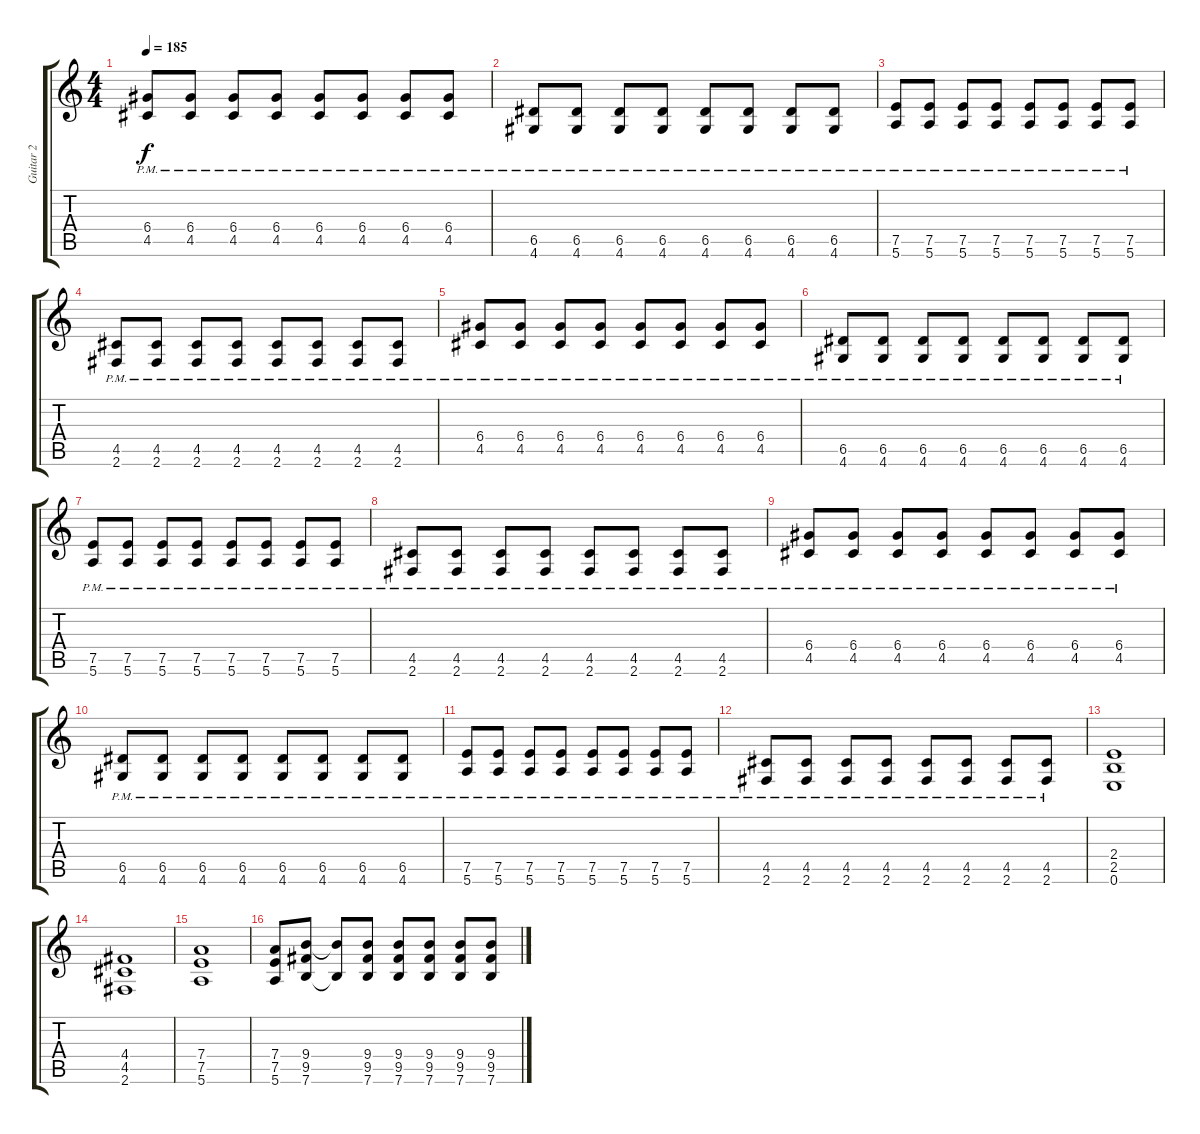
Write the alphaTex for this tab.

\track ("Guitar 2" "Guitar 2") {instrument overdrivenguitar}
\staff {score tabs}
\tuning (E4 B3 G3 D3 A2 E2) {hide}
\ts (4 4)
\tempo 185
\clef g2
\ks c
(6.4{pm} 4.5{pm}).8{dy f} (6.4{pm} 4.5{pm}).8 (6.4{pm} 4.5{pm}).8 (6.4{pm} 4.5{pm}).8 (6.4{pm} 4.5{pm}).8 (6.4{pm} 4.5{pm}).8 (6.4{pm} 4.5{pm}).8 (6.4{pm} 4.5{pm}).8 |
(6.5{pm} 4.6{pm}).8 (6.5{pm} 4.6{pm}).8 (6.5{pm} 4.6{pm}).8 (6.5{pm} 4.6{pm}).8 (6.5{pm} 4.6{pm}).8 (6.5{pm} 4.6{pm}).8 (6.5{pm} 4.6{pm}).8 (6.5{pm} 4.6{pm}).8 |
(7.5{pm} 5.6{pm}).8 (7.5{pm} 5.6{pm}).8 (7.5{pm} 5.6{pm}).8 (7.5{pm} 5.6{pm}).8 (7.5{pm} 5.6{pm}).8 (7.5{pm} 5.6{pm}).8 (7.5{pm} 5.6{pm}).8 (7.5{pm} 5.6{pm}).8 |
(4.5{pm} 2.6{pm}).8 (4.5{pm} 2.6{pm}).8 (4.5{pm} 2.6{pm}).8 (4.5{pm} 2.6{pm}).8 (4.5{pm} 2.6{pm}).8 (4.5{pm} 2.6{pm}).8 (4.5{pm} 2.6{pm}).8 (4.5{pm} 2.6{pm}).8 |
(6.4{pm} 4.5{pm}).8 (6.4{pm} 4.5{pm}).8 (6.4{pm} 4.5{pm}).8 (6.4{pm} 4.5{pm}).8 (6.4{pm} 4.5{pm}).8 (6.4{pm} 4.5{pm}).8 (6.4{pm} 4.5{pm}).8 (6.4{pm} 4.5{pm}).8 |
(6.5{pm} 4.6{pm}).8 (6.5{pm} 4.6{pm}).8 (6.5{pm} 4.6{pm}).8 (6.5{pm} 4.6{pm}).8 (6.5{pm} 4.6{pm}).8 (6.5{pm} 4.6{pm}).8 (6.5{pm} 4.6{pm}).8 (6.5{pm} 4.6{pm}).8 |
(7.5{pm} 5.6{pm}).8 (7.5{pm} 5.6{pm}).8 (7.5{pm} 5.6{pm}).8 (7.5{pm} 5.6{pm}).8 (7.5{pm} 5.6{pm}).8 (7.5{pm} 5.6{pm}).8 (7.5{pm} 5.6{pm}).8 (7.5{pm} 5.6{pm}).8 |
(4.5{pm} 2.6{pm}).8 (4.5{pm} 2.6{pm}).8 (4.5{pm} 2.6{pm}).8 (4.5{pm} 2.6{pm}).8 (4.5{pm} 2.6{pm}).8 (4.5{pm} 2.6{pm}).8 (4.5{pm} 2.6{pm}).8 (4.5{pm} 2.6{pm}).8 |
(6.4{pm} 4.5{pm}).8 (6.4{pm} 4.5{pm}).8 (6.4{pm} 4.5{pm}).8 (6.4{pm} 4.5{pm}).8 (6.4{pm} 4.5{pm}).8 (6.4{pm} 4.5{pm}).8 (6.4{pm} 4.5{pm}).8 (6.4{pm} 4.5{pm}).8 |
(6.5{pm} 4.6{pm}).8 (6.5{pm} 4.6{pm}).8 (6.5{pm} 4.6{pm}).8 (6.5{pm} 4.6{pm}).8 (6.5{pm} 4.6{pm}).8 (6.5{pm} 4.6{pm}).8 (6.5{pm} 4.6{pm}).8 (6.5{pm} 4.6{pm}).8 |
(7.5{pm} 5.6{pm}).8 (7.5{pm} 5.6{pm}).8 (7.5{pm} 5.6{pm}).8 (7.5{pm} 5.6{pm}).8 (7.5{pm} 5.6{pm}).8 (7.5{pm} 5.6{pm}).8 (7.5{pm} 5.6{pm}).8 (7.5{pm} 5.6{pm}).8 |
(4.5{pm} 2.6{pm}).8 (4.5{pm} 2.6{pm}).8 (4.5{pm} 2.6{pm}).8 (4.5{pm} 2.6{pm}).8 (4.5{pm} 2.6{pm}).8 (4.5{pm} 2.6{pm}).8 (4.5{pm} 2.6{pm}).8 (4.5{pm} 2.6{pm}).8 |
(2.4 2.5 0.6).1 |
(4.4 4.5 2.6).1 |
(7.4 7.5 5.6).1 |
(7.4 7.5 5.6).8 (9.4 9.5 7.6).8 (9.4{t} 7.6{t}).8 (9.4 9.5 7.6).8 (9.4 9.5 7.6).8 (9.4 9.5 7.6).8 (9.4 9.5 7.6).8 (9.4 9.5 7.6).8
